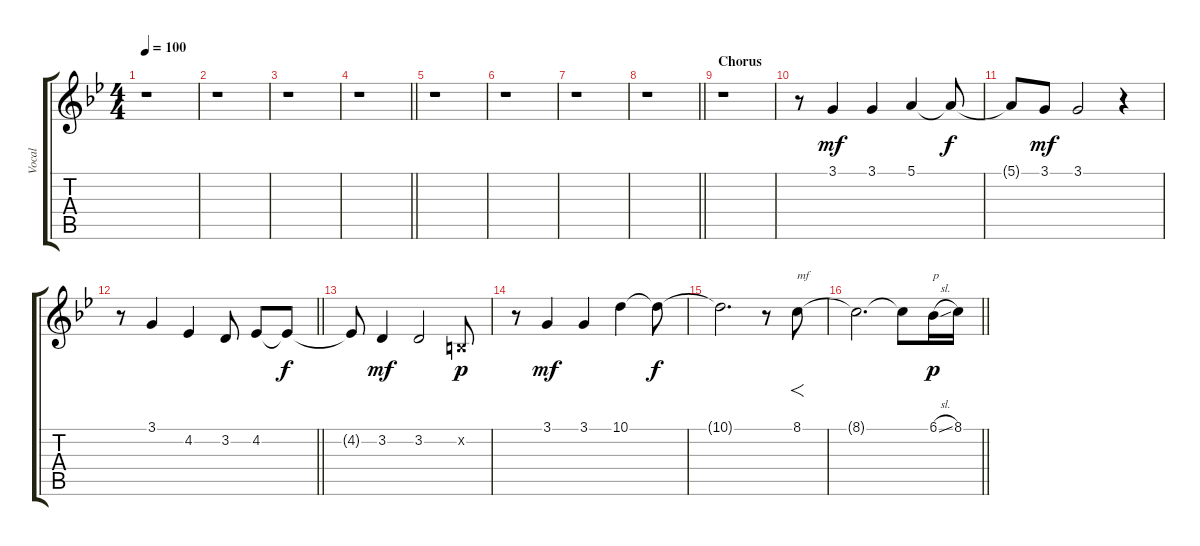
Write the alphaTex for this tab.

\track ("Vocal" "Vocal") {instrument flute}
\staff {score tabs}
\tuning (E4 B3 G3 D3 A2 E2) {hide}
\ts (4 4)
\section ("" "")
\tempo 100
\clef g2
\ks gminor
r.1{dy f} |
r.1 |
r.1 |
\barLineRight lightlight
r.1 |
\section ("" "")
r.1 |
r.1 |
r.1 |
\barLineRight lightlight
r.1 |
\section ("" "Chorus")
r.1 |
r.8 3.1.4{dy mf} 3.1.4 5.1.4 5.1{t}.8{dy f} |
5.1{t}.8 3.1.8{dy mf} 3.1.2 r.4 |
\barLineRight lightlight
r.8 3.1.4 4.2.4 3.2.8 4.2.8 4.2{t}.8{dy f} |
\section ("" "")
4.2{t}.8 3.2.4{dy mf} 3.2.2 0.2{x}.8{dy p} |
r.8 3.1.4{dy mf} 3.1.4 10.1.4 10.1{t}.8{dy f} |
10.1{t}.2{d} r.8 8.1.8{f txt "mf"} |
\barLineRight lightlight
8.1{t}.2{d} 8.1{t}.8 6.1{sl}.16{txt "p" dy p} 8.1{sl}.16
